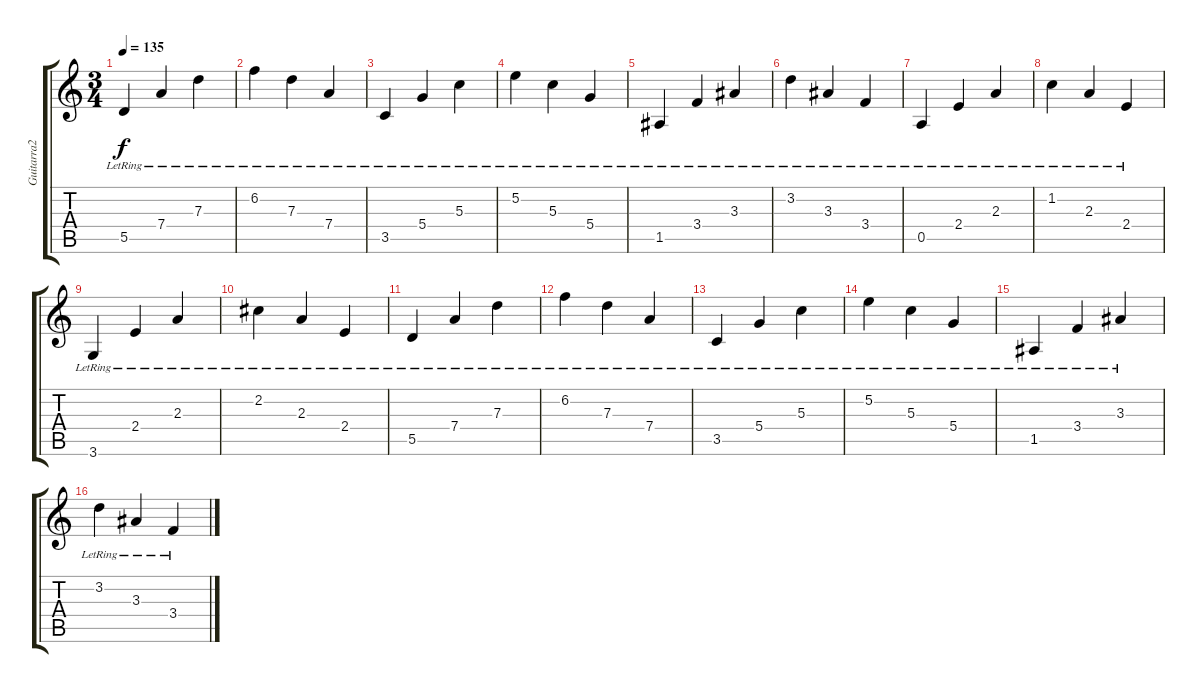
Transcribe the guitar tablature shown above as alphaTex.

\track ("Guitarra2 " "Guitarra2 ") {instrument electricguitarjazz}
\staff {score tabs}
\tuning (E4 B3 G3 D3 A2 E2) {hide}
\ts (3 4)
\tempo 135
\clef g2
\ks c
5.5{lr}.4{dy f} 7.4{lr}.4 7.3{lr}.4 |
6.2{lr}.4 7.3{lr}.4 7.4{lr}.4 |
3.5{lr}.4 5.4{lr}.4 5.3{lr}.4 |
5.2{lr}.4 5.3{lr}.4 5.4{lr}.4 |
1.5{lr}.4 3.4{lr}.4 3.3{lr}.4 |
3.2{lr}.4 3.3{lr}.4 3.4{lr}.4 |
0.5{lr}.4 2.4{lr}.4 2.3{lr}.4 |
1.2{lr}.4 2.3{lr}.4 2.4{lr}.4 |
3.6{lr}.4 2.4{lr}.4 2.3{lr}.4 |
2.2{lr}.4 2.3{lr}.4 2.4{lr}.4 |
5.5{lr}.4 7.4{lr}.4 7.3{lr}.4 |
6.2{lr}.4 7.3{lr}.4 7.4{lr}.4 |
3.5{lr}.4 5.4{lr}.4 5.3{lr}.4 |
5.2{lr}.4 5.3{lr}.4 5.4{lr}.4 |
1.5{lr}.4 3.4{lr}.4 3.3{lr}.4 |
3.2{lr}.4 3.3{lr}.4 3.4{lr}.4
